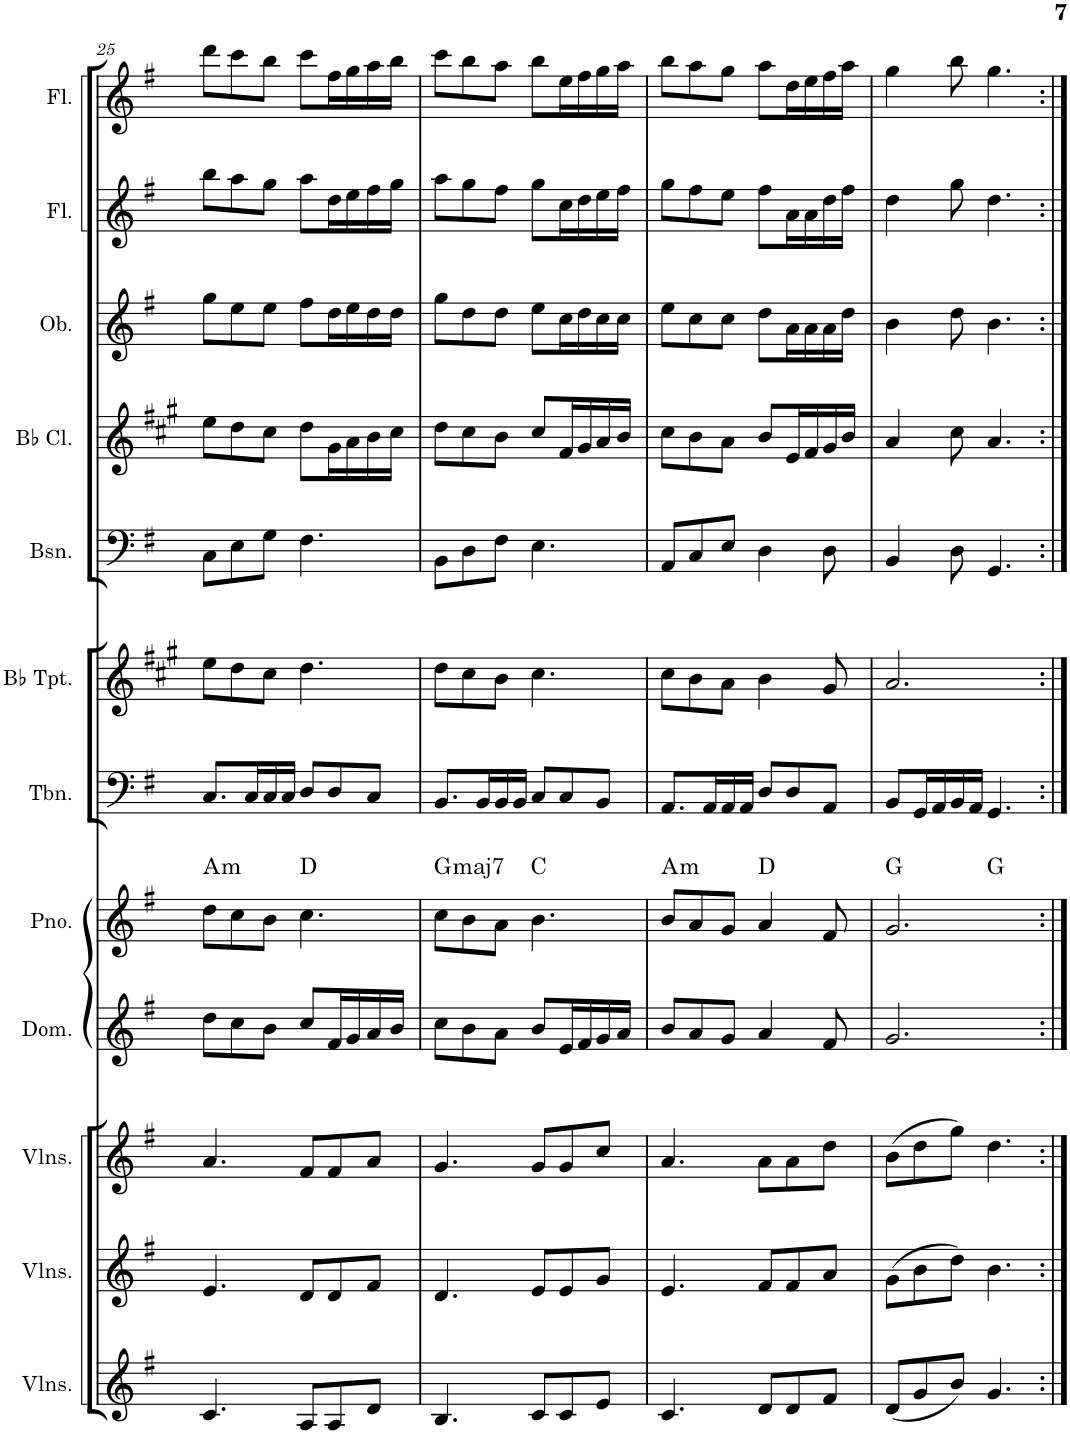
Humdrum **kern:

**kern	**kern	**kern	**kern	**kern	**harte	**kern	**kern	**kern	**kern	**kern	**kern	**kern
*part12	*part11	*part10	*part9	*part8	*part8	*part7	*part6	*part5	*part4	*part3	*part2	*part1
*staff12	*staff11	*staff10	*staff9	*staff8	*	*staff7	*staff6	*staff5	*staff4	*staff3	*staff2	*staff1
*I"Violins	*I"Violins	*I"Violins	*I"Domra	*I"Piano	*	*I"Trombone	*I"Bb Trumpet	*I"Bassoon	*I"Bb Clarinet	*I"Oboe	*I"Flute	*I"Flute
*I'Vlns.	*I'Vlns.	*I'Vlns.	*I'Dom.	*I'Pno.	*	*I'Tbn.	*I'Bb Tpt.	*I'Bsn.	*I'Bb Cl.	*I'Ob.	*I'Fl.	*I'Fl.
!!LO:PB:g=z
*clefG2	*clefG2	*clefG2	*clefG2	*clefG2	*	*clefF4	*clefG2	*clefF4	*clefG2	*clefG2	*clefG2	*clefG2
*	*	*	*	*	*	*	*Trd1c2	*	*Trd1c2	*	*	*
*k[f#]	*k[f#]	*k[f#]	*k[f#]	*k[f#]	*	*k[f#]	*k[f#c#g#]	*k[f#]	*k[f#c#g#]	*k[f#]	*k[f#]	*k[f#]
*M6/8	*M6/8	*M6/8	*M6/8	*M6/8	*	*M6/8	*M6/8	*M6/8	*M6/8	*M6/8	*M6/8	*M6/8
=25	=25	=25	=25	=25	=25	=25	=25	=25	=25	=25	=25	=25
!	!	!	!	!	!LO:H:kt=m	!	!	!	!	!	!	!
4.c/	4.e/	4.a/	8dd\L	8dd\L	A:min	8.C/L	8ee\L	8C\L	8ee\L	8gg\L	8bb\L	8ddd\L
.	.	.	8cc\	8cc\	.	.	8dd\	8E\	8dd\	8ee\	8aa\	8ccc\
.	.	.	.	.	.	16C/L	.	.	.	.	.	.
.	.	.	8b\J	8b\J	.	16C/	8cc#\J	8G\J	8cc#\J	8ee\J	8gg\J	8bb\J
.	.	.	.	.	.	16C/JJ	.	.	.	.	.	.
8A/L	8d/L	8f#/L	8cc/L	4.cc\	D:maj	8D/L	4.dd\	4.F#\	8dd\L	8ff#\L	8aa\L	8ccc\L
8A/	8d/	8f#/	16f#/L	.	.	8D/	.	.	16g#\L	16dd\L	16dd\L	16ff#\L
.	.	.	16g/	.	.	.	.	.	16a\	16ee\	16ee\	16gg\
8d/J	8f#/J	8a/J	16a/	.	.	8C/J	.	.	16b\	16dd\	16ff#\	16aa\
.	.	.	16b/JJ	.	.	.	.	.	16cc#\JJ	16dd\JJ	16gg\JJ	16bb\JJ
=26	=26	=26	=26	=26	=26	=26	=26	=26	=26	=26	=26	=26
!	!	!	!	!	!LO:H:kt=maj7	!	!	!	!	!	!	!
4.B/	4.d/	4.g/	8cc\L	8cc\L	G:maj7	8.BB/L	8dd\L	8BB\L	8dd\L	8gg\L	8aa\L	8ccc\L
.	.	.	8b\	8b\	.	.	8cc#\	8D\	8cc#\	8dd\	8gg\	8bb\
.	.	.	.	.	.	16BB/L	.	.	.	.	.	.
.	.	.	8a\J	8a\J	.	16BB/	8b\J	8F#\J	8b\J	8dd\J	8ff#\J	8aa\J
.	.	.	.	.	.	16BB/JJ	.	.	.	.	.	.
8c/L	8e/L	8g/L	8b/L	4.b\	C:maj	8C/L	4.cc#\	4.E\	8cc#/L	8ee\L	8gg\L	8bb\L
8c/	8e/	8g/	16e/L	.	.	8C/	.	.	16f#/L	16cc\L	16cc\L	16ee\L
.	.	.	16f#/	.	.	.	.	.	16g#/	16dd\	16dd\	16ff#\
8e/J	8g/J	8cc/J	16g/	.	.	8BB/J	.	.	16a/	16cc\	16ee\	16gg\
.	.	.	16a/JJ	.	.	.	.	.	16b/JJ	16cc\JJ	16ff#\JJ	16aa\JJ
=27	=27	=27	=27	=27	=27	=27	=27	=27	=27	=27	=27	=27
!	!	!	!	!	!LO:H:kt=m	!	!	!	!	!	!	!
4.c/	4.e/	4.a/	8b/L	8b/L	A:min	8.AA/L	8cc#\L	8AA/L	8cc#\L	8ee\L	8gg\L	8bb\L
.	.	.	8a/	8a/	.	.	8b\	8C/	8b\	8cc\	8ff#\	8aa\
.	.	.	.	.	.	16AA/L	.	.	.	.	.	.
.	.	.	8g/J	8g/J	.	16AA/	8a\J	8E/J	8a\J	8cc\J	8ee\J	8gg\J
.	.	.	.	.	.	16AA/JJ	.	.	.	.	.	.
8d/L	8f#/L	8a\L	4a/	4a/	D:maj	8D/L	4b\	4D\	8b/L	8dd\L	8ff#\L	8aa\L
8d/	8f#/	8a\	.	.	.	8D/	.	.	16e/L	16a\L	16a\L	16dd\L
.	.	.	.	.	.	.	.	.	16f#/	16a\	16a\	16ee\
8f#/J	8a/J	8dd\J	8f#/	8f#/	.	8AA/J	8g#/	8D\	16g#/	16a\	16dd\	16ff#\
.	.	.	.	.	.	.	.	.	16b/JJ	16dd\JJ	16ff#\JJ	16aa\JJ
=28	=28	=28	=28	=28	=28	=28	=28	=28	=28	=28	=28	=28
*	*	*	*	*^	*	*	*	*	*	*	*	*
(8d/L	(8g\L	(8b\L	2.g/	2.g/	4.ryy	G:maj	8BB/L	2.a/	4BB/	4a/	4b\	4dd\	4gg\
8g/	8b\	8dd\	.	.	.	.	16GG/L	.	.	.	.	.	.
.	.	.	.	.	.	.	16AA/	.	.	.	.	.	.
8b/J)	8dd\J)	8gg\J)	.	.	.	.	16BB/	.	8D\	8cc#\	8dd\	8gg\	8bb\
.	.	.	.	.	.	.	16AA/JJ	.	.	.	.	.	.
4.g/	4.b\	4.dd\	.	.	4.ryy	G:maj	4.GG/	.	4.GG/	4.a/	4.b\	4.dd\	4.gg\
*	*	*	*	*v	*v	*	*	*	*	*	*	*	*
=:|!	=:|!	=:|!	=:|!	=:|!	=:|!	=:|!	=:|!	=:|!	=:|!	=:|!	=:|!	=:|!
*-	*-	*-	*-	*-	*-	*-	*-	*-	*-	*-	*-	*-
